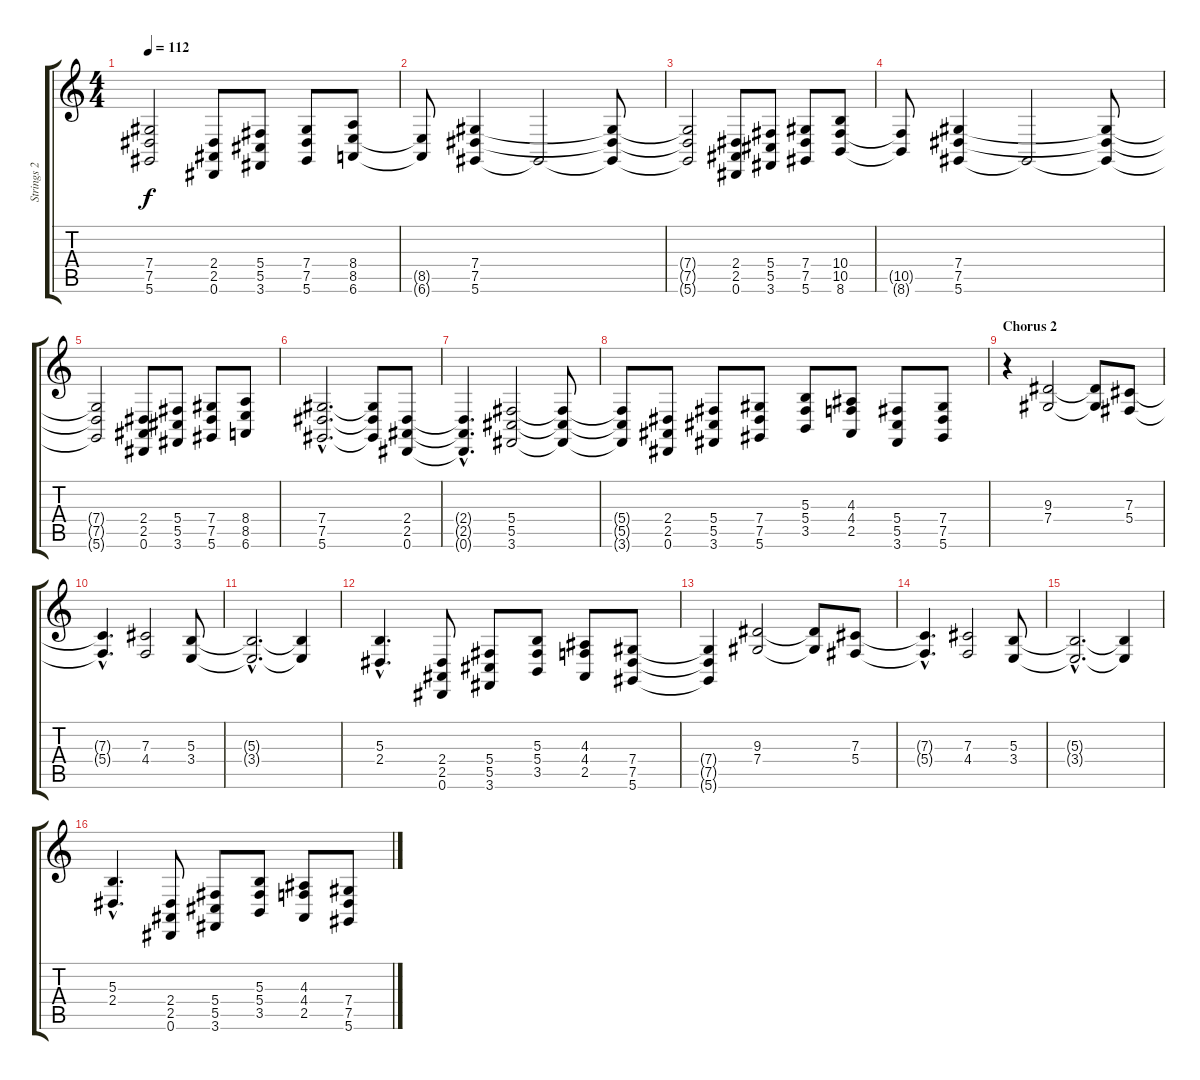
\track ("Strings 2" "Strings 2") {instrument stringensemble1}
\staff {score tabs}
\tuning (Eb4 Bb3 Gb3 Db3 Ab2 Eb2) {hide}
\ts (4 4)
\tempo 112
\clef g2
\ks c
(7.4{t} 7.5{t} 5.6{t}).2{dy f} (2.4 2.5 0.6).8 (5.4 5.5 3.6).8 (7.4 7.5 5.6).8 (8.4 8.5 6.6).8 |
(8.5{t} 6.6{t}).8 (7.4 7.5 5.6).4 5.6{t}.2 (7.4{t} 7.5{t} 5.6{t}).8 |
(7.4{t} 7.5{t} 5.6{t}).2 (2.4 2.5 0.6).8 (5.4 5.5 3.6).8 (7.4 7.5 5.6).8 (10.4 10.5 8.6).8 |
(10.5{t} 8.6{t}).8 (7.4 7.5 5.6).4 5.6{t}.2 (7.4{t} 7.5{t} 5.6{t}).8 |
(7.4{t} 7.5{t} 5.6{t}).2 (2.4 2.5 0.6).8 (5.4 5.5 3.6).8 (7.4 7.5 5.6).8 (8.4 8.5 6.6).8 |
(7.4{hac} 7.5{hac} 5.6{hac}).2{d} (7.4{t} 7.5{t} 5.6{t}).8 (2.4 2.5 0.6).8 |
(2.4{hac t} 2.5{hac t} 0.6{hac t}).4{d} (5.4 5.5 3.6).2 (5.4{t} 5.5{t} 3.6{t}).8 |
(5.4{t} 5.5{t} 3.6{t}).8 (2.4 2.5 0.6).8 (5.4 5.5 3.6).8 (7.4 7.5 5.6).8 (5.3 5.4 3.5).8 (4.3 4.4 2.5).8 (5.4 5.5 3.6).8 (7.4 7.5 5.6).8 |
\section ("" "Chorus 2")
r.4{volume 16 balance 14} (9.3 7.4).2 (9.3{t} 7.4{t}).8 (7.3 5.4).8 |
(7.3{hac t} 5.4{hac t}).4{d} (7.3 4.4).2 (5.3 3.4).8 |
(5.3{hac t} 3.4{hac t}).2{d} (5.3{t} 3.4{t}).4 |
(5.3{hac} 2.4{hac}).4{d} (2.4 2.5 0.6).8 (5.4 5.5 3.6).8 (5.3 5.4 3.5).8 (4.3 4.4 2.5).8 (7.4 7.5 5.6).8 |
(7.4{t} 7.5{t} 5.6{t}).4 (9.3 7.4).2 (9.3{t} 7.4{t}).8 (7.3 5.4).8 |
(7.3{hac t} 5.4{hac t}).4{d} (7.3 4.4).2 (5.3 3.4).8 |
(5.3{hac t} 3.4{hac t}).2{d} (5.3{t} 3.4{t}).4 |
(5.3{hac} 2.4{hac}).4{d} (2.4 2.5 0.6).8 (5.4 5.5 3.6).8 (5.3 5.4 3.5).8 (4.3 4.4 2.5).8 (7.4 7.5 5.6).8
